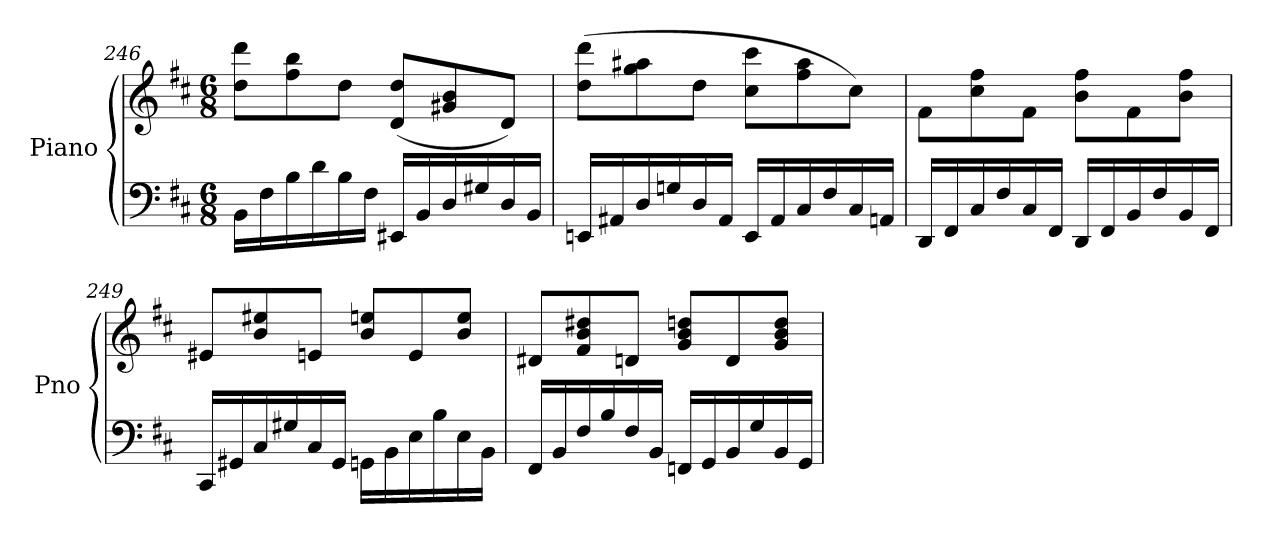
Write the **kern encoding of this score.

**kern	**kern	**dynam
*part1	*part1	*part1
*staff2	*staff1	*staff1/2
*I"Piano	*	*
*I'Pno	*	*
*clefF4	*clefG2	*
*k[f#c#]	*k[f#c#]	*
*M6/8	*M6/8	*
=246	=246	=246
16BB\LL	8dd\ 8ddd\L	.
16F#\	.	.
16B\	8ff#\ 8bb\	.
16d\	.	.
16B\	8dd\J	.
16F#\JJ	.	.
16EE#X/LL	(>8d/ 8dd/L	.
16BB/	.	.
16D/	8g#X/ 8b/	.
16G#X/	.	.
16D/	8d/J)	.
16BB/JJ	.	.
!!LO:LB:g=z
=247	=247	=247
16EEn/LL	(8dd\ 8ddd\L	.
16AA#X/	.	.
16D/	8gg\ 8aa#X\	.
16Gn/	.	.
16D/	8dd\J	.
16AA#/JJ	.	.
16EE/LL	8cc#\ 8ccc#\L	.
16AA#/	.	.
16C#/	8ff#\ 8aa#\	.
16F#/	.	.
16C#/	8cc#\J)	.
16AAn/JJ	.	.
=248	=248	=248
16DD/LL	8f#\L	.
16FF#/	.	.
16C#/	8cc#\ 8ff#\	.
16F#/	.	.
16C#/	8f#\J	.
16FF#/JJ	.	.
!	!	!LO:DY:b
16DD/LL	8b\ 8ff#\L	other-dynamics
16FF#/	.	.
16BB/	8f#\	.
16F#/	.	.
16BB/	8b\ 8ff#\J	.
16FF#/JJ	.	.
=249	=249	=249
16CC#/LL	8e#X/L	.
16GG#X/	.	.
16C#/	8b/ 8ee#X/	.
16G#X/	.	.
16C#/	8en/J	.
16GG#/JJ	.	.
16GGn\LL	8b/ 8een/L	.
16BB\	.	.
16E\	8e/	.
16B\	.	.
16E\	8b/ 8ee/J	.
16BB\JJ	.	.
!!LO:LB:g=z
=250	=250	=250
16FF#/LL	8d#X/L	.
16BB/	.	.
16F#/	8f#/ 8b/ 8dd#X/	.
16B/	.	.
16F#/	8dn/J	.
16BB/JJ	.	.
16FFn/LL	8g/ 8b/ 8ddn/L	.
16GG/	.	.
16BB/	8d/	.
16G/	.	.
16BB/	8g/ 8b/ 8dd/J	.
16GG/JJ	.	.
=	=	=
*-	*-	*-
